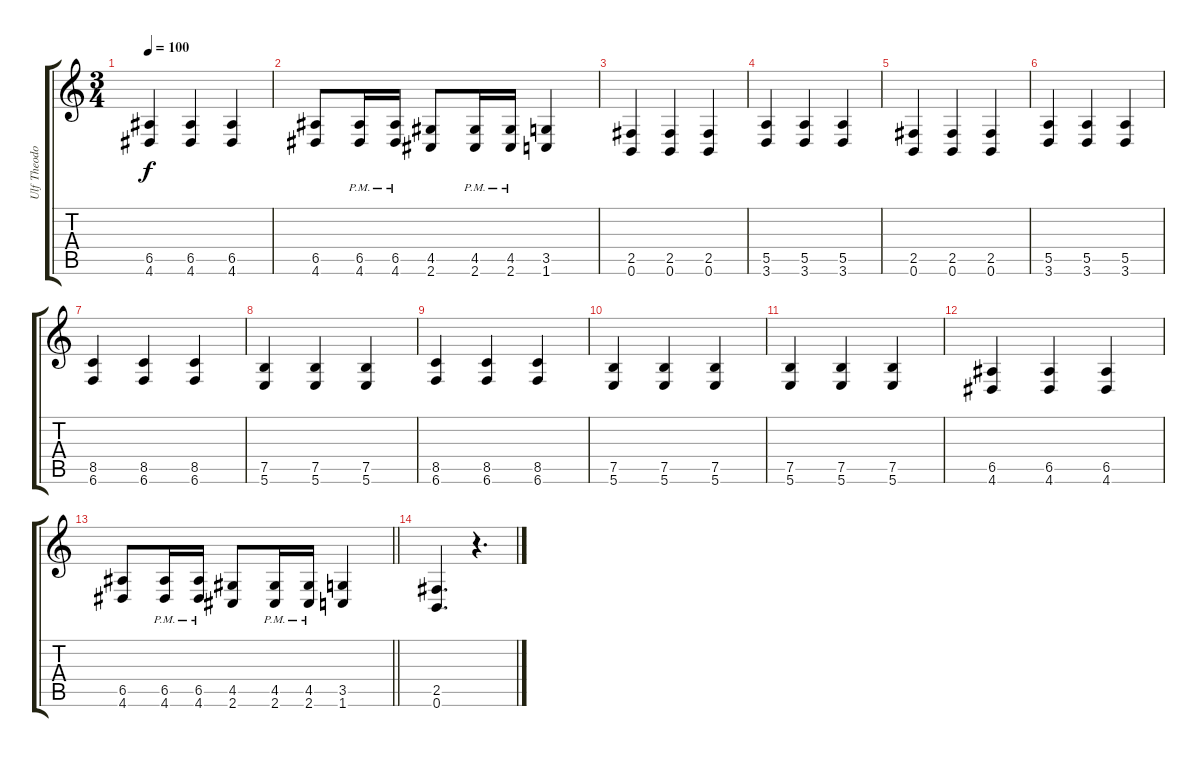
\track ("Ulf Theodor Schwadorf (Rythm Guitar)" "Ulf Theodo") {instrument distortionguitar}
\staff {score tabs}
\tuning (B3 Gb3 D3 A2 E2 B1) {hide}
\ts (3 4)
\tempo 100
\clef g2
\ks c
(6.5 4.6).4{dy f} (6.5 4.6).4 (6.5 4.6).4 |
(6.5 4.6).8 (6.5{pm} 4.6{pm}).16 (6.5{pm} 4.6{pm}).16 (4.5 2.6).8 (4.5{pm} 2.6{pm}).16 (4.5{pm} 2.6{pm}).16 (3.5 1.6).4 |
(2.5 0.6).4 (2.5 0.6).4 (2.5 0.6).4 |
(5.5 3.6).4 (5.5 3.6).4 (5.5 3.6).4 |
(2.5 0.6).4 (2.5 0.6).4 (2.5 0.6).4 |
(5.5 3.6).4 (5.5 3.6).4 (5.5 3.6).4 |
(8.5 6.6).4 (8.5 6.6).4 (8.5 6.6).4 |
(7.5 5.6).4 (7.5 5.6).4 (7.5 5.6).4 |
(8.5 6.6).4 (8.5 6.6).4 (8.5 6.6).4 |
(7.5 5.6).4 (7.5 5.6).4 (7.5 5.6).4 |
(7.5 5.6).4 (7.5 5.6).4 (7.5 5.6).4 |
(6.5 4.6).4 (6.5 4.6).4 (6.5 4.6).4 |
\barLineRight lightlight
(6.5 4.6).8 (6.5{pm} 4.6{pm}).16 (6.5{pm} 4.6{pm}).16 (4.5 2.6).8 (4.5{pm} 2.6{pm}).16 (4.5{pm} 2.6{pm}).16 (3.5 1.6).4 |
(2.5 0.6).4{d} r.4{d}
